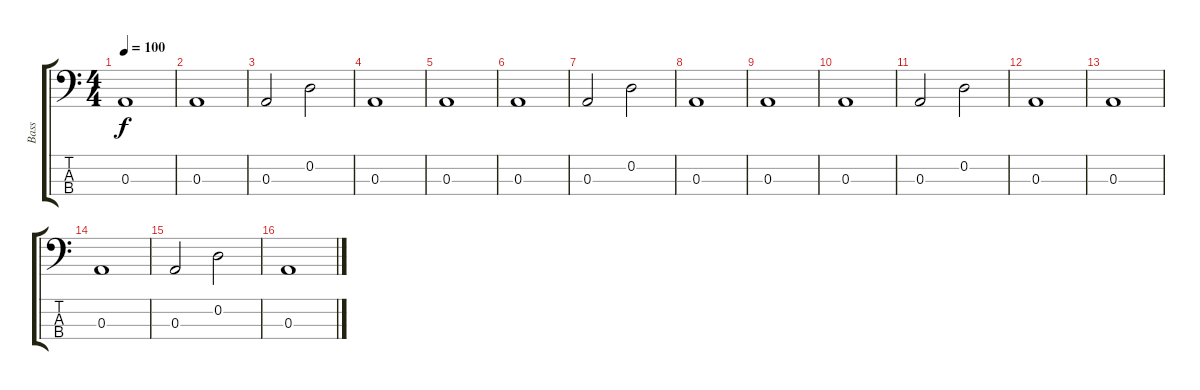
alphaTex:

\track ("Bass" "Bass") {instrument acousticbass}
\staff {score tabs}
\tuning (G2 D2 A1 E1) {hide}
\ts (4 4)
\tempo 100
\clef f4
\ks c
0.3.1{dy f} |
0.3.1 |
0.3.2 0.2.2 |
0.3.1 |
0.3.1 |
0.3.1 |
0.3.2 0.2.2 |
0.3.1 |
0.3.1 |
0.3.1 |
0.3.2 0.2.2 |
0.3.1 |
0.3.1 |
0.3.1 |
0.3.2 0.2.2 |
0.3.1
